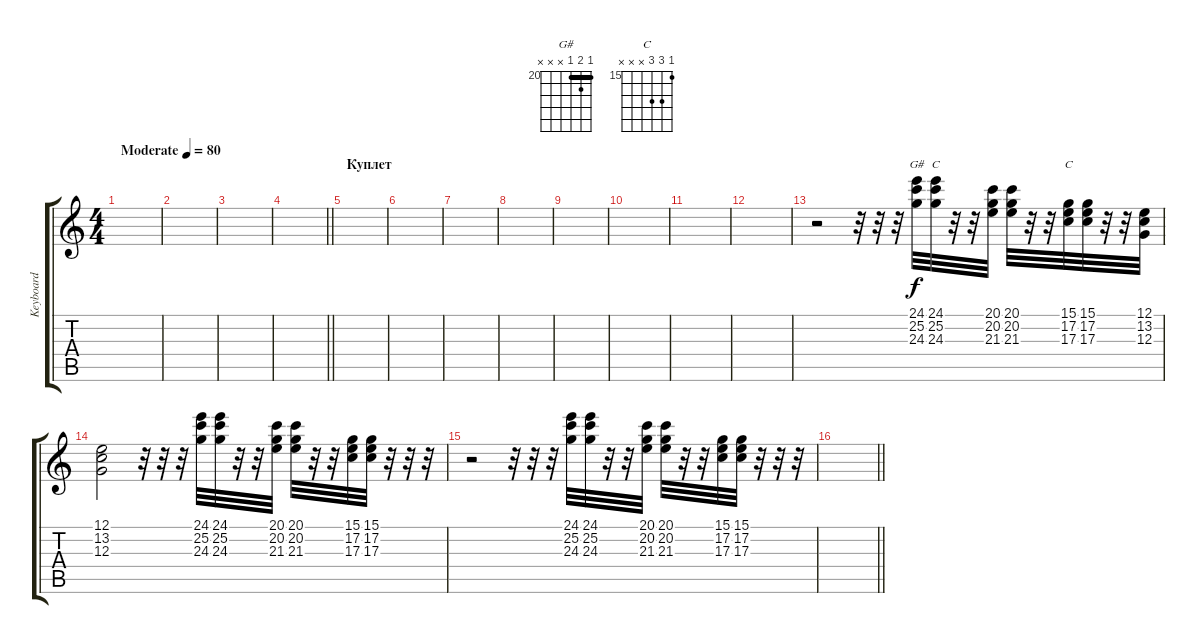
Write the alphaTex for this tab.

\track ("Keyboard" "Keyboard") {instrument electricgrandpiano}
\staff {score tabs}
\tuning (E4 B3 G3 D3 A2 E2) {hide}
\chord ("G#" 20 21 20 x x x) {firstfret 20 barre 20}
\chord ("C" 20 20 21 x x x) {firstfret 20 barre 20}
\chord ("C" 15 17 17 x x x) {firstfret 15}
\ts (4 4)
\tempo (80 "Moderate")
\clef g2
\ks c
|
|
|
\barLineRight lightlight
|
\section ("" "Куплет")
|
|
|
|
|
|
|
|
r.2 r.32 r.32 r.32 (24.1 25.2 24.3).32{ch "G#"} (24.1 25.2 24.3).32{ch "C"} r.32 r.32 (20.1 20.2 21.3).32 (20.1 20.2 21.3).32 r.32 r.32 (15.1 17.2 17.3).32{ch "C"} (15.1 17.2 17.3).32 r.32 r.32 (12.1 13.2 12.3).32 |
(12.1 13.2 12.3).2 r.32 r.32 r.32 (24.1 25.2 24.3).32 (24.1 25.2 24.3).32 r.32 r.32 (20.1 20.2 21.3).32 (20.1 20.2 21.3).32 r.32 r.32 (15.1 17.2 17.3).32 (15.1 17.2 17.3).32 r.32 r.32 r.32 |
r.2 r.32 r.32 r.32 (24.1 25.2 24.3).32 (24.1 25.2 24.3).32 r.32 r.32 (20.1 20.2 21.3).32 (20.1 20.2 21.3).32 r.32 r.32 (15.1 17.2 17.3).32 (15.1 17.2 17.3).32 r.32 r.32 r.32 |
\barLineRight lightlight
